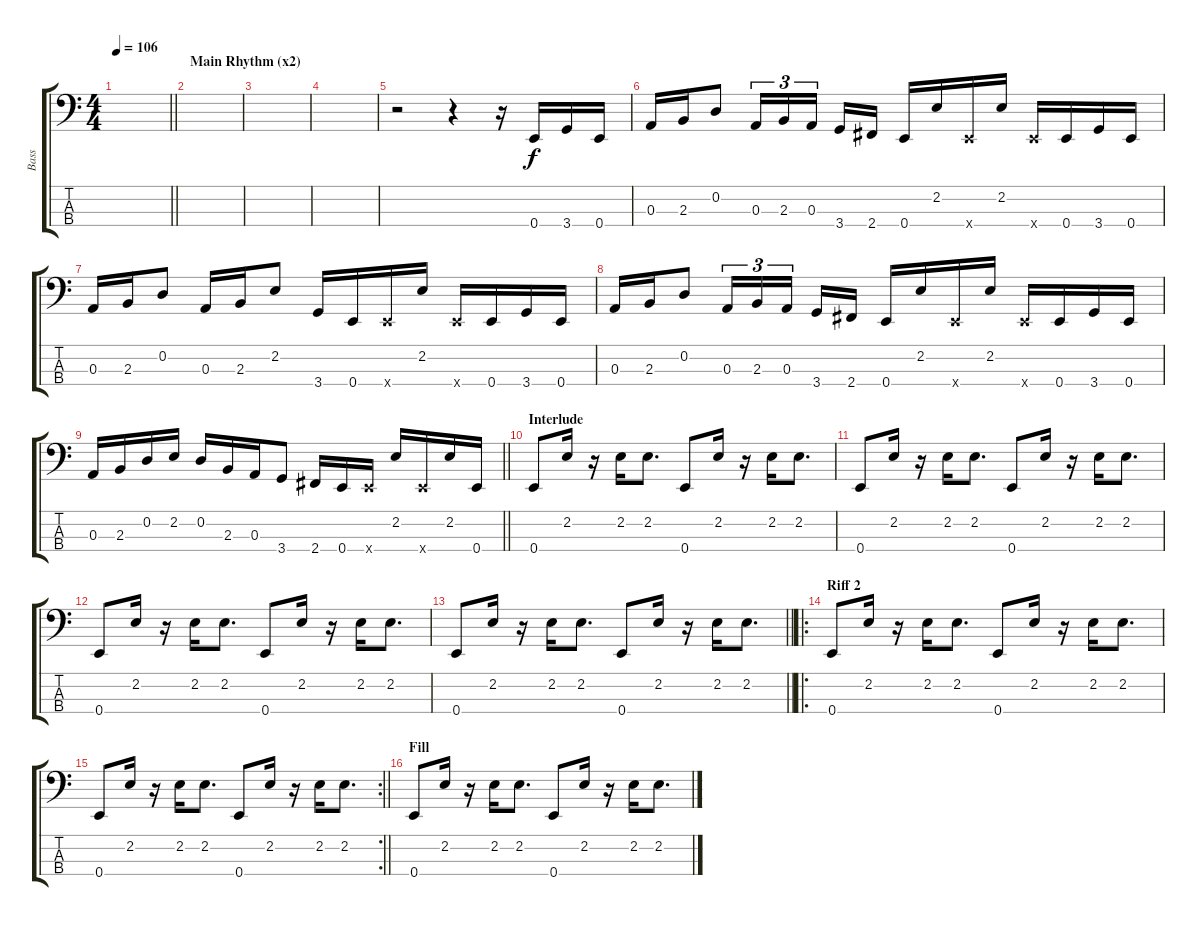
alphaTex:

\track ("Bass" "Bass") {instrument electricbassfinger}
\staff {score tabs}
\tuning (G2 D2 A1 E1) {hide}
\ts (4 4)
\tempo 106
\clef f4
\barLineRight lightlight
\ks c
|
\section ("" "Main Rhythm (x2)")
|
|
|
r.2 r.4 r.16 0.4.16 3.4.16 0.4.16 |
0.3.16 2.3.16 0.2.8 0.3.16{tu (3 2)} 2.3.16{tu (3 2)} 0.3.16{tu (3 2) beam splitsecondary} 3.4.16 2.4.16 0.4.16 2.2.16 0.4{x}.16 2.2.16 0.4{x}.16 0.4.16 3.4.16 0.4.16 |
0.3.16 2.3.16 0.2.8 0.3.16 2.3.16 2.2.8 3.4.16 0.4.16 0.4{x}.16 2.2.16 0.4{x}.16 0.4.16 3.4.16 0.4.16 |
0.3.16 2.3.16 0.2.8 0.3.16{tu (3 2)} 2.3.16{tu (3 2)} 0.3.16{tu (3 2) beam splitsecondary} 3.4.16 2.4.16 0.4.16 2.2.16 0.4{x}.16 2.2.16 0.4{x}.16 0.4.16 3.4.16 0.4.16 |
\barLineRight lightlight
0.3.16 2.3.16 0.2.16 2.2.16 0.2.16 2.3.16 0.3.16 3.4.8 2.4.16 0.4.16 0.4{x}.16 2.2.16 0.4{x}.16 2.2.16 0.4.16 |
\section ("" "Interlude")
0.4.8 2.2.16 r.16 2.2.16 2.2.8{d} 0.4.8 2.2.16 r.16 2.2.16 2.2.8{d} |
0.4.8 2.2.16 r.16 2.2.16 2.2.8{d} 0.4.8 2.2.16 r.16 2.2.16 2.2.8{d} |
0.4.8 2.2.16 r.16 2.2.16 2.2.8{d} 0.4.8 2.2.16 r.16 2.2.16 2.2.8{d} |
\barLineRight lightlight
0.4.8 2.2.16 r.16 2.2.16 2.2.8{d} 0.4.8 2.2.16 r.16 2.2.16 2.2.8{d} |
\ro
\section ("" "Riff 2")
0.4.8 2.2.16 r.16 2.2.16 2.2.8{d} 0.4.8 2.2.16 r.16 2.2.16 2.2.8{d} |
\rc 2
\barLineRight lightlight
0.4.8 2.2.16 r.16 2.2.16 2.2.8{d} 0.4.8 2.2.16 r.16 2.2.16 2.2.8{d} |
\section ("" "Fill")
0.4.8 2.2.16 r.16 2.2.16 2.2.8{d} 0.4.8 2.2.16 r.16 2.2.16 2.2.8{d}
